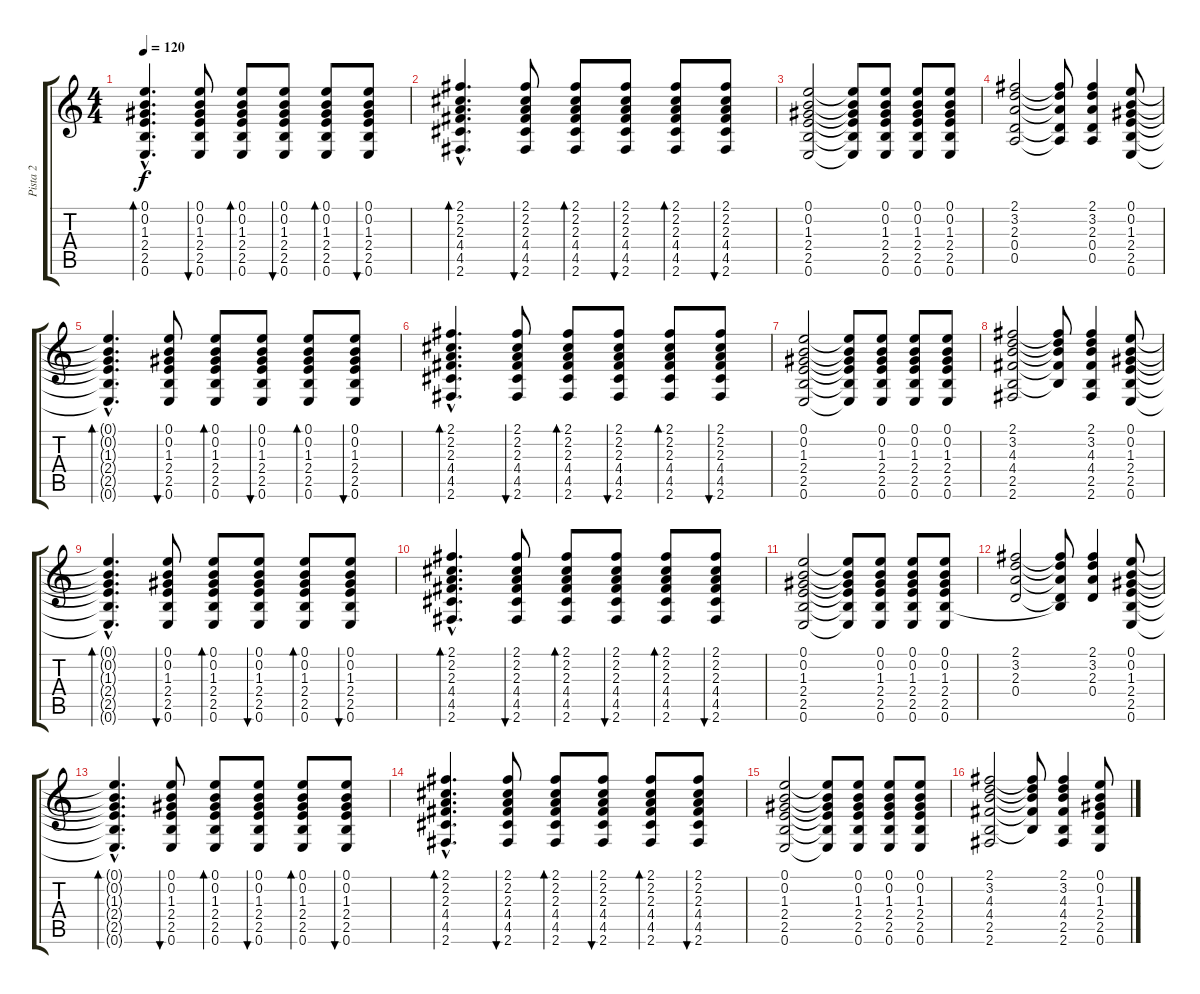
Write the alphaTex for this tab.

\track ("Pista 2" "Pista 2") {instrument acousticguitarnylon}
\staff {score tabs}
\tuning (E4 B3 G3 D3 A2 E2) {hide}
\ts (4 4)
\tempo 120
\clef g2
\ks c
(0.1{hac t} 0.2{hac t} 1.3{hac t} 2.4{hac t} 2.5{hac t} 0.6{hac t}).4{d bd 60 dy f} (0.1 0.2 1.3 2.4 2.5 0.6).8{bu 60} (0.1 0.2 1.3 2.4 2.5 0.6).8{bd 60} (0.1 0.2 1.3 2.4 2.5 0.6).8{bu 60} (0.1 0.2 1.3 2.4 2.5 0.6).8{bd 60} (0.1 0.2 1.3 2.4 2.5 0.6).8{bu 60} |
(2.1{hac} 2.2{hac} 2.3{hac} 4.4{hac} 4.5{hac} 2.6{hac}).4{d bd 60} (2.1 2.2 2.3 4.4 4.5 2.6).8{bu 60} (2.1 2.2 2.3 4.4 4.5 2.6).8{bd 60} (2.1 2.2 2.3 4.4 4.5 2.6).8{bu 60} (2.1 2.2 2.3 4.4 4.5 2.6).8{bd 60} (2.1 2.2 2.3 4.4 4.5 2.6).8{bu 60} |
(0.1 0.2 1.3 2.4 2.5 0.6).2 (0.1{t} 0.2{t} 1.3{t} 2.4{t} 2.5{t} 0.6{t}).8 (0.1 0.2 1.3 2.4 2.5 0.6).8 (0.1 0.2 1.3 2.4 2.5 0.6).8 (0.1 0.2 1.3 2.4 2.5 0.6).8 |
(2.1 3.2 2.3 0.4 0.5).2 (2.1{t} 3.2{t} 2.3{t} 0.4{t} 0.5{t}).8 (2.1 3.2 2.3 0.4 0.5).4 (0.1 0.2 1.3 2.4 2.5 0.6).8 |
(0.1{hac t} 0.2{hac t} 1.3{hac t} 2.4{hac t} 2.5{hac t} 0.6{hac t}).4{d bd 60} (0.1 0.2 1.3 2.4 2.5 0.6).8{bu 60} (0.1 0.2 1.3 2.4 2.5 0.6).8{bd 60} (0.1 0.2 1.3 2.4 2.5 0.6).8{bu 60} (0.1 0.2 1.3 2.4 2.5 0.6).8{bd 60} (0.1 0.2 1.3 2.4 2.5 0.6).8{bu 60} |
(2.1{hac} 2.2{hac} 2.3{hac} 4.4{hac} 4.5{hac} 2.6{hac}).4{d bd 60} (2.1 2.2 2.3 4.4 4.5 2.6).8{bu 60} (2.1 2.2 2.3 4.4 4.5 2.6).8{bd 60} (2.1 2.2 2.3 4.4 4.5 2.6).8{bu 60} (2.1 2.2 2.3 4.4 4.5 2.6).8{bd 60} (2.1 2.2 2.3 4.4 4.5 2.6).8{bu 60} |
(0.1 0.2 1.3 2.4 2.5 0.6).2 (0.1{t} 0.2{t} 1.3{t} 2.4{t} 2.5{t} 0.6{t}).8 (0.1 0.2 1.3 2.4 2.5 0.6).8 (0.1 0.2 1.3 2.4 2.5 0.6).8 (0.1 0.2 1.3 2.4 2.5 0.6).8 |
(2.1 3.2 4.3 4.4 2.5 2.6).2 (2.1{t} 3.2{t} 4.3{t} 4.4{t} 2.5{t}).8 (2.1 3.2 4.3 4.4 2.5 2.6).4 (0.1 0.2 1.3 2.4 2.5 0.6).8 |
(0.1{hac t} 0.2{hac t} 1.3{hac t} 2.4{hac t} 2.5{hac t} 0.6{hac t}).4{d bd 60} (0.1 0.2 1.3 2.4 2.5 0.6).8{bu 60} (0.1 0.2 1.3 2.4 2.5 0.6).8{bd 60} (0.1 0.2 1.3 2.4 2.5 0.6).8{bu 60} (0.1 0.2 1.3 2.4 2.5 0.6).8{bd 60} (0.1 0.2 1.3 2.4 2.5 0.6).8{bu 60} |
(2.1{hac} 2.2{hac} 2.3{hac} 4.4{hac} 4.5{hac} 2.6{hac}).4{d bd 60} (2.1 2.2 2.3 4.4 4.5 2.6).8{bu 60} (2.1 2.2 2.3 4.4 4.5 2.6).8{bd 60} (2.1 2.2 2.3 4.4 4.5 2.6).8{bu 60} (2.1 2.2 2.3 4.4 4.5 2.6).8{bd 60} (2.1 2.2 2.3 4.4 4.5 2.6).8{bu 60} |
(0.1 0.2 1.3 2.4 2.5 0.6).2 (0.1{t} 0.2{t} 1.3{t} 2.4{t} 2.5{t} 0.6{t}).8 (0.1 0.2 1.3 2.4 2.5 0.6).8 (0.1 0.2 1.3 2.4 2.5 0.6).8 (0.1 0.2 1.3 2.4 2.5 0.6).8 |
(2.1 3.2 2.3 0.4).2 (2.1{t} 3.2{t} 2.3{t} 0.4{t} 2.5{t}).8 (2.1 3.2 2.3 0.4).4 (0.1 0.2 1.3 2.4 2.5 0.6).8 |
(0.1{hac t} 0.2{hac t} 1.3{hac t} 2.4{hac t} 2.5{hac t} 0.6{hac t}).4{d bd 60} (0.1 0.2 1.3 2.4 2.5 0.6).8{bu 60} (0.1 0.2 1.3 2.4 2.5 0.6).8{bd 60} (0.1 0.2 1.3 2.4 2.5 0.6).8{bu 60} (0.1 0.2 1.3 2.4 2.5 0.6).8{bd 60} (0.1 0.2 1.3 2.4 2.5 0.6).8{bu 60} |
(2.1{hac} 2.2{hac} 2.3{hac} 4.4{hac} 4.5{hac} 2.6{hac}).4{d bd 60} (2.1 2.2 2.3 4.4 4.5 2.6).8{bu 60} (2.1 2.2 2.3 4.4 4.5 2.6).8{bd 60} (2.1 2.2 2.3 4.4 4.5 2.6).8{bu 60} (2.1 2.2 2.3 4.4 4.5 2.6).8{bd 60} (2.1 2.2 2.3 4.4 4.5 2.6).8{bu 60} |
(0.1 0.2 1.3 2.4 2.5 0.6).2 (0.1{t} 0.2{t} 1.3{t} 2.4{t} 2.5{t} 0.6{t}).8 (0.1 0.2 1.3 2.4 2.5 0.6).8 (0.1 0.2 1.3 2.4 2.5 0.6).8 (0.1 0.2 1.3 2.4 2.5 0.6).8 |
(2.1 3.2 4.3 4.4 2.5 2.6).2 (2.1{t} 3.2{t} 4.3{t} 4.4{t} 2.5{t}).8 (2.1 3.2 4.3 4.4 2.5 2.6).4 (0.1 0.2 1.3 2.4 2.5 0.6).8
